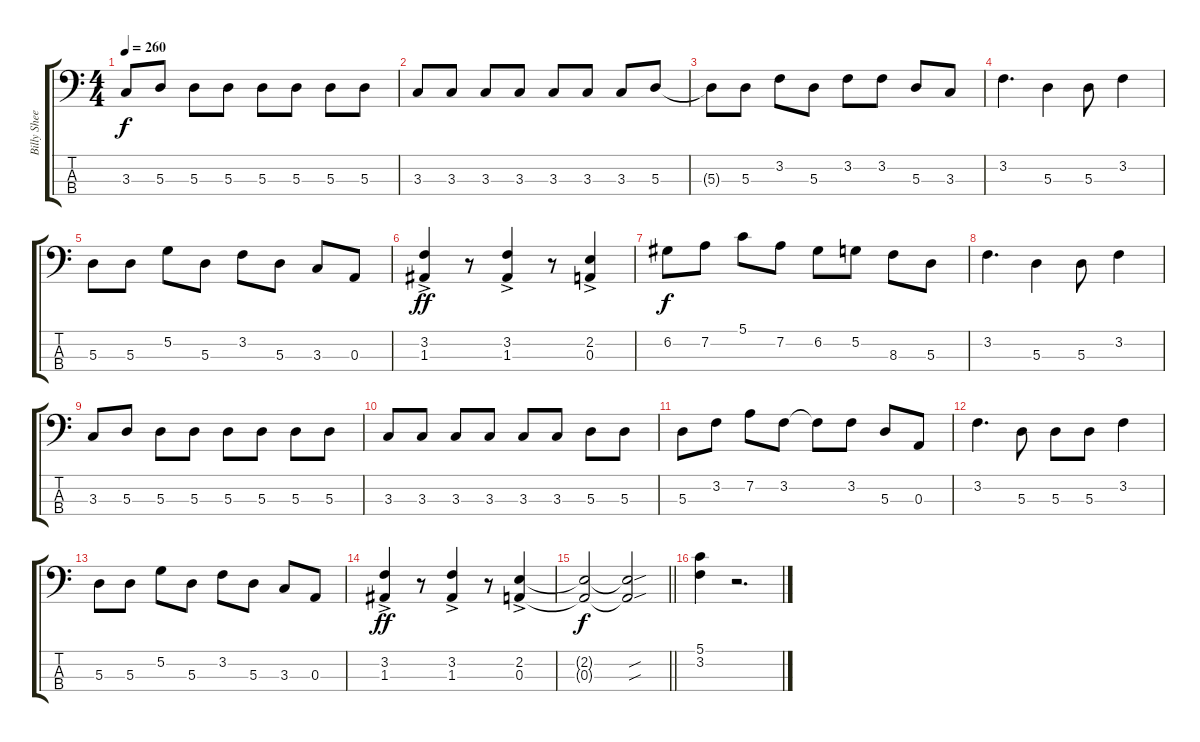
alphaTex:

\track ("Billy Sheehan" "Billy Shee") {instrument electricbassfinger}
\staff {score tabs}
\tuning (G2 D2 A1 E1) {hide}
\ts (4 4)
\tempo 260
\clef f4
\ks c
3.3.8{dy f} 5.3.8 5.3.8 5.3.8 5.3.8 5.3.8 5.3.8 5.3.8 |
3.3.8 3.3.8 3.3.8 3.3.8 3.3.8 3.3.8 3.3.8 5.3.8 |
5.3{t}.8 5.3.8 3.2.8 5.3.8 3.2.8 3.2.8 5.3.8 3.3.8 |
3.2.4{d} 5.3.4 5.3.8 3.2.4 |
5.3.8 5.3.8 5.2.8 5.3.8 3.2.8 5.3.8 3.3.8 0.3.8 |
(3.2 1.3{ac}).4{dy ff} r.8 (3.2 1.3{ac}).4 r.8 (2.2 0.3{ac}).4 |
6.2.8{dy f} 7.2.8 5.1.8 7.2.8 6.2.8 5.2.8 8.3.8 5.3.8 |
3.2.4{d} 5.3.4 5.3.8 3.2.4 |
3.3.8 5.3.8 5.3.8 5.3.8 5.3.8 5.3.8 5.3.8 5.3.8 |
3.3.8 3.3.8 3.3.8 3.3.8 3.3.8 3.3.8 5.3.8 5.3.8 |
5.3.8 3.2.8 7.2.8 3.2.8 3.2{t}.8 3.2.8 5.3.8 0.3.8 |
3.2.4{d} 5.3.8 5.3.8 5.3.8 3.2.4 |
5.3.8 5.3.8 5.2.8 5.3.8 3.2.8 5.3.8 3.3.8 0.3.8 |
(3.2 1.3{ac}).4{dy ff} r.8 (3.2 1.3{ac}).4 r.8 (2.2 0.3{ac}).4 |
\barLineRight lightlight
(2.2{t} 0.3{t}).2{dy f} (2.2{sou t} 0.3{sou t}).2 |
(5.1 3.2).4 r.2{d}
